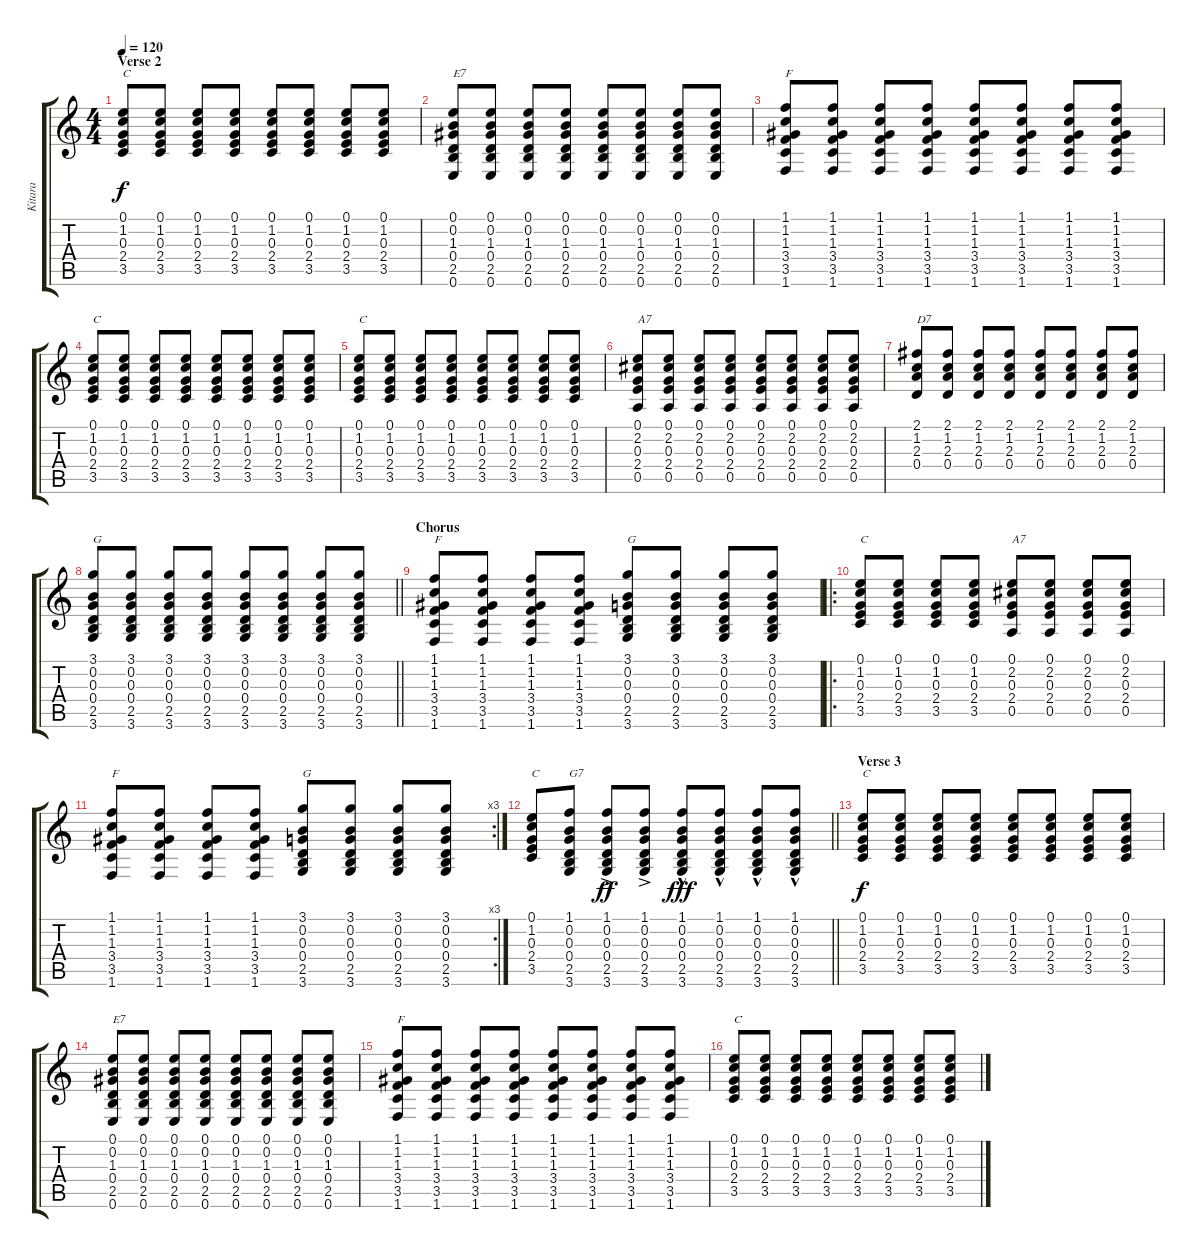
\track ("Kitara" "Kitara") {instrument acousticguitarsteel}
\staff {score tabs}
\tuning (E4 B3 G3 D3 A2 E2) {hide}
\ts (4 4)
\section ("" "Verse 2")
\tempo 120
\clef g2
\ks c
(0.1 1.2 0.3 2.4 3.5).8{txt "C" dy f} (0.1 1.2 0.3 2.4 3.5).8 (0.1 1.2 0.3 2.4 3.5).8 (0.1 1.2 0.3 2.4 3.5).8 (0.1 1.2 0.3 2.4 3.5).8 (0.1 1.2 0.3 2.4 3.5).8 (0.1 1.2 0.3 2.4 3.5).8 (0.1 1.2 0.3 2.4 3.5).8 |
(0.1 0.2 1.3 0.4 2.5 0.6).8{txt "E7"} (0.1 0.2 1.3 0.4 2.5 0.6).8 (0.1 0.2 1.3 0.4 2.5 0.6).8 (0.1 0.2 1.3 0.4 2.5 0.6).8 (0.1 0.2 1.3 0.4 2.5 0.6).8 (0.1 0.2 1.3 0.4 2.5 0.6).8 (0.1 0.2 1.3 0.4 2.5 0.6).8 (0.1 0.2 1.3 0.4 2.5 0.6).8 |
(1.1 1.2 1.3 3.4 3.5 1.6).8{txt "F"} (1.1 1.2 1.3 3.4 3.5 1.6).8 (1.1 1.2 1.3 3.4 3.5 1.6).8 (1.1 1.2 1.3 3.4 3.5 1.6).8 (1.1 1.2 1.3 3.4 3.5 1.6).8 (1.1 1.2 1.3 3.4 3.5 1.6).8 (1.1 1.2 1.3 3.4 3.5 1.6).8 (1.1 1.2 1.3 3.4 3.5 1.6).8 |
(0.1 1.2 0.3 2.4 3.5).8{txt "C"} (0.1 1.2 0.3 2.4 3.5).8 (0.1 1.2 0.3 2.4 3.5).8 (0.1 1.2 0.3 2.4 3.5).8 (0.1 1.2 0.3 2.4 3.5).8 (0.1 1.2 0.3 2.4 3.5).8 (0.1 1.2 0.3 2.4 3.5).8 (0.1 1.2 0.3 2.4 3.5).8 |
(0.1 1.2 0.3 2.4 3.5).8{txt "C"} (0.1 1.2 0.3 2.4 3.5).8 (0.1 1.2 0.3 2.4 3.5).8 (0.1 1.2 0.3 2.4 3.5).8 (0.1 1.2 0.3 2.4 3.5).8 (0.1 1.2 0.3 2.4 3.5).8 (0.1 1.2 0.3 2.4 3.5).8 (0.1 1.2 0.3 2.4 3.5).8 |
(0.1 2.2 0.3 2.4 0.5).8{txt "A7"} (0.1 2.2 0.3 2.4 0.5).8 (0.1 2.2 0.3 2.4 0.5).8 (0.1 2.2 0.3 2.4 0.5).8 (0.1 2.2 0.3 2.4 0.5).8 (0.1 2.2 0.3 2.4 0.5).8 (0.1 2.2 0.3 2.4 0.5).8 (0.1 2.2 0.3 2.4 0.5).8 |
(2.1 1.2 2.3 0.4).8{txt "D7"} (2.1 1.2 2.3 0.4).8 (2.1 1.2 2.3 0.4).8 (2.1 1.2 2.3 0.4).8 (2.1 1.2 2.3 0.4).8 (2.1 1.2 2.3 0.4).8 (2.1 1.2 2.3 0.4).8 (2.1 1.2 2.3 0.4).8 |
\barLineRight lightlight
(3.1 0.2 0.3 0.4 2.5 3.6).8{txt "G"} (3.1 0.2 0.3 0.4 2.5 3.6).8 (3.1 0.2 0.3 0.4 2.5 3.6).8 (3.1 0.2 0.3 0.4 2.5 3.6).8 (3.1 0.2 0.3 0.4 2.5 3.6).8 (3.1 0.2 0.3 0.4 2.5 3.6).8 (3.1 0.2 0.3 0.4 2.5 3.6).8 (3.1 0.2 0.3 0.4 2.5 3.6).8 |
\section ("" "Chorus")
(1.1 1.2 1.3 3.4 3.5 1.6).8{txt "F"} (1.1 1.2 1.3 3.4 3.5 1.6).8 (1.1 1.2 1.3 3.4 3.5 1.6).8 (1.1 1.2 1.3 3.4 3.5 1.6).8 (3.1 0.2 0.3 0.4 2.5 3.6).8{txt "G"} (3.1 0.2 0.3 0.4 2.5 3.6).8 (3.1 0.2 0.3 0.4 2.5 3.6).8 (3.1 0.2 0.3 0.4 2.5 3.6).8 |
\ro
(0.1 1.2 0.3 2.4 3.5).8{txt "C"} (0.1 1.2 0.3 2.4 3.5).8 (0.1 1.2 0.3 2.4 3.5).8 (0.1 1.2 0.3 2.4 3.5).8 (0.1 2.2 0.3 2.4 0.5).8{txt "A7"} (0.1 2.2 0.3 2.4 0.5).8 (0.1 2.2 0.3 2.4 0.5).8 (0.1 2.2 0.3 2.4 0.5).8 |
\rc 3
(1.1 1.2 1.3 3.4 3.5 1.6).8{txt "F"} (1.1 1.2 1.3 3.4 3.5 1.6).8 (1.1 1.2 1.3 3.4 3.5 1.6).8 (1.1 1.2 1.3 3.4 3.5 1.6).8 (3.1 0.2 0.3 0.4 2.5 3.6).8{txt "G"} (3.1 0.2 0.3 0.4 2.5 3.6).8 (3.1 0.2 0.3 0.4 2.5 3.6).8 (3.1 0.2 0.3 0.4 2.5 3.6).8 |
\barLineRight lightlight
(0.1 1.2 0.3 2.4 3.5).8{txt "C"} (1.1 0.2 0.3 0.4 2.5 3.6).8{txt "G7"} (1.1{ac} 0.2{ac} 0.3{ac} 0.4{ac} 2.5{ac} 3.6{ac}).8{dy ff} (1.1{ac} 0.2{ac} 0.3{ac} 0.4{ac} 2.5{ac} 3.6{ac}).8 (1.1{hac} 0.2{hac} 0.3{hac} 0.4{hac} 2.5{hac} 3.6{hac}).8{dy fff} (1.1{hac} 0.2{hac} 0.3{hac} 0.4{hac} 2.5{hac} 3.6{hac}).8 (1.1{hac} 0.2{hac} 0.3{hac} 0.4{hac} 2.5{hac} 3.6{hac}).8 (1.1{hac} 0.2{hac} 0.3{hac} 0.4{hac} 2.5{hac} 3.6{hac}).8 |
\section ("" "Verse 3")
(0.1 1.2 0.3 2.4 3.5).8{txt "C" dy f} (0.1 1.2 0.3 2.4 3.5).8 (0.1 1.2 0.3 2.4 3.5).8 (0.1 1.2 0.3 2.4 3.5).8 (0.1 1.2 0.3 2.4 3.5).8 (0.1 1.2 0.3 2.4 3.5).8 (0.1 1.2 0.3 2.4 3.5).8 (0.1 1.2 0.3 2.4 3.5).8 |
(0.1 0.2 1.3 0.4 2.5 0.6).8{txt "E7"} (0.1 0.2 1.3 0.4 2.5 0.6).8 (0.1 0.2 1.3 0.4 2.5 0.6).8 (0.1 0.2 1.3 0.4 2.5 0.6).8 (0.1 0.2 1.3 0.4 2.5 0.6).8 (0.1 0.2 1.3 0.4 2.5 0.6).8 (0.1 0.2 1.3 0.4 2.5 0.6).8 (0.1 0.2 1.3 0.4 2.5 0.6).8 |
(1.1 1.2 1.3 3.4 3.5 1.6).8{txt "F"} (1.1 1.2 1.3 3.4 3.5 1.6).8 (1.1 1.2 1.3 3.4 3.5 1.6).8 (1.1 1.2 1.3 3.4 3.5 1.6).8 (1.1 1.2 1.3 3.4 3.5 1.6).8 (1.1 1.2 1.3 3.4 3.5 1.6).8 (1.1 1.2 1.3 3.4 3.5 1.6).8 (1.1 1.2 1.3 3.4 3.5 1.6).8 |
(0.1 1.2 0.3 2.4 3.5).8{txt "C"} (0.1 1.2 0.3 2.4 3.5).8 (0.1 1.2 0.3 2.4 3.5).8 (0.1 1.2 0.3 2.4 3.5).8 (0.1 1.2 0.3 2.4 3.5).8 (0.1 1.2 0.3 2.4 3.5).8 (0.1 1.2 0.3 2.4 3.5).8 (0.1 1.2 0.3 2.4 3.5).8
